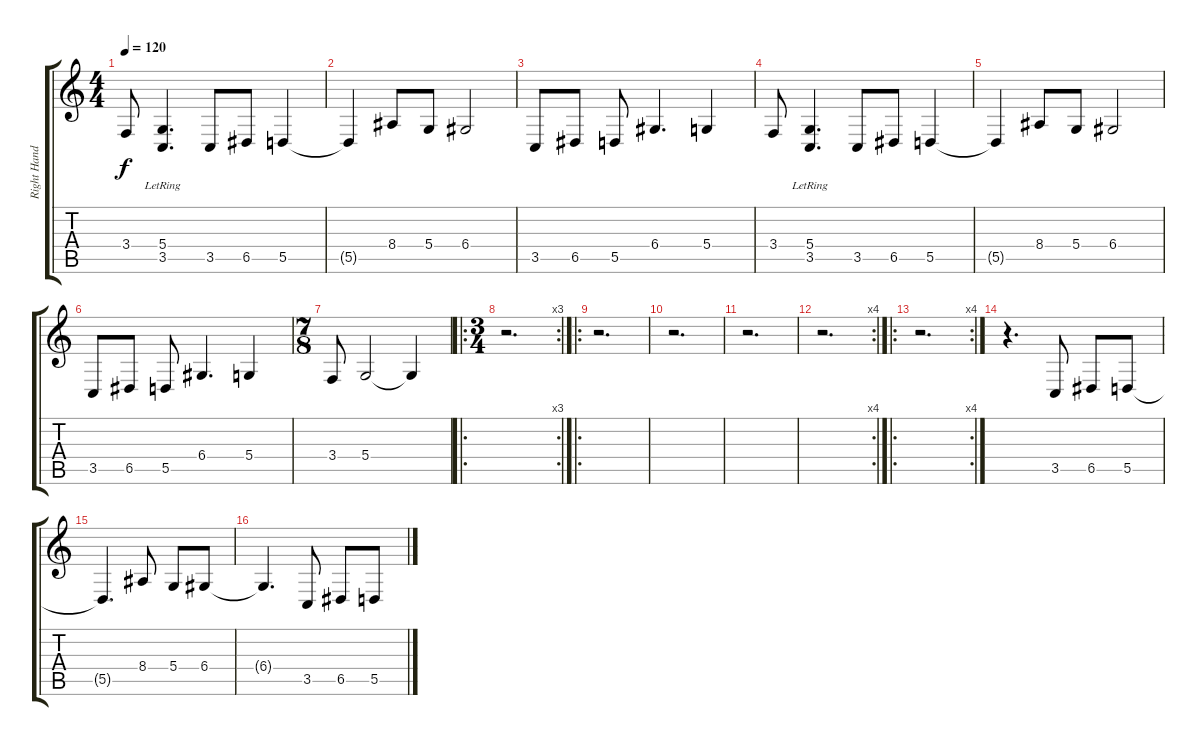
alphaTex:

\track ("Right Hand" "Right Hand") {instrument acousticgrandpiano}
\staff {score tabs}
\tuning (E4 B3 G3 D3 A2 E2) {hide}
\ts (4 4)
\tempo 120
\clef g2
\ks c
3.4.8{dy f} (5.4{lr} 3.5).4{d} 3.5.8 6.5.8 5.5.4 |
5.5{t}.4 8.4.8 5.4.8 6.4.2 |
3.5.8 6.5.8 5.5.8 6.4.4{d} 5.4.4 |
3.4.8 (5.4{lr} 3.5).4{d} 3.5.8 6.5.8 5.5.4 |
5.5{t}.4 8.4.8 5.4.8 6.4.2 |
3.5.8 6.5.8 5.5.8 6.4.4{d} 5.4.4 |
\ts (7 8)
3.4.8 5.4.2 5.4{t}.4 |
\ro
\rc 3
\ts (3 4)
r.2{d} |
\ro
r.2{d} |
r.2{d} |
r.2{d} |
\rc 4
r.2{d} |
\ro
\rc 4
r.2{d} |
r.4{d} 3.5.8 6.5.8 5.5.8 |
5.5{t}.4{d} 8.4.8 5.4.8 6.4.8 |
6.4{t}.4{d} 3.5.8 6.5.8 5.5.8
